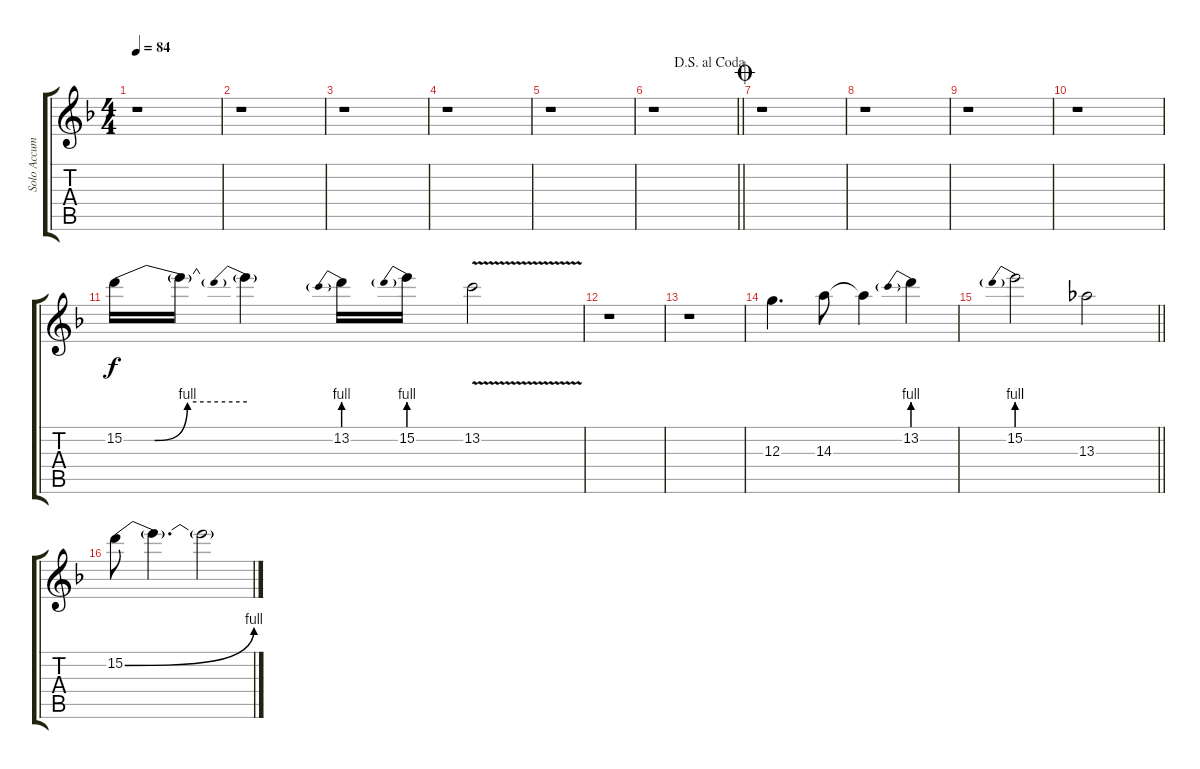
\track ("Solo Accumpist" "Solo Accum") {instrument distortionguitar bank 125}
\staff {score tabs}
\tuning (E4 B3 G3 D3 A2 D2) {hide}
\ts (4 4)
\tempo 84
\clef g2
\ks f
r.1{dy f} |
r.1 |
r.1 |
r.1 |
r.1 |
\jump dalsegnoalcoda
\barLineRight lightlight
r.1 |
\jump coda
r.1 |
r.1 |
r.1 |
r.1 |
15.2{be (custom 0 0 15 0 31 4 60 4)}.16 15.2{t}.16 15.2{be (prebend 0 4 60 4) t}.4 13.2{be (prebend 0 4 60 4)}.16 15.2{be (prebend 0 4 60 4)}.16 13.2{v}.2 |
r.1 |
r.1 |
12.3.4{d} 14.3.8 14.3{t}.4 13.2{be (prebend 0 4 60 4)}.4 |
\barLineRight lightlight
15.2{be (prebend 0 4 60 4)}.2 13.3.2 |
15.2{be (bend 0 0 60 4)}.8 15.2{t}.4{d} 15.2{t}.2
